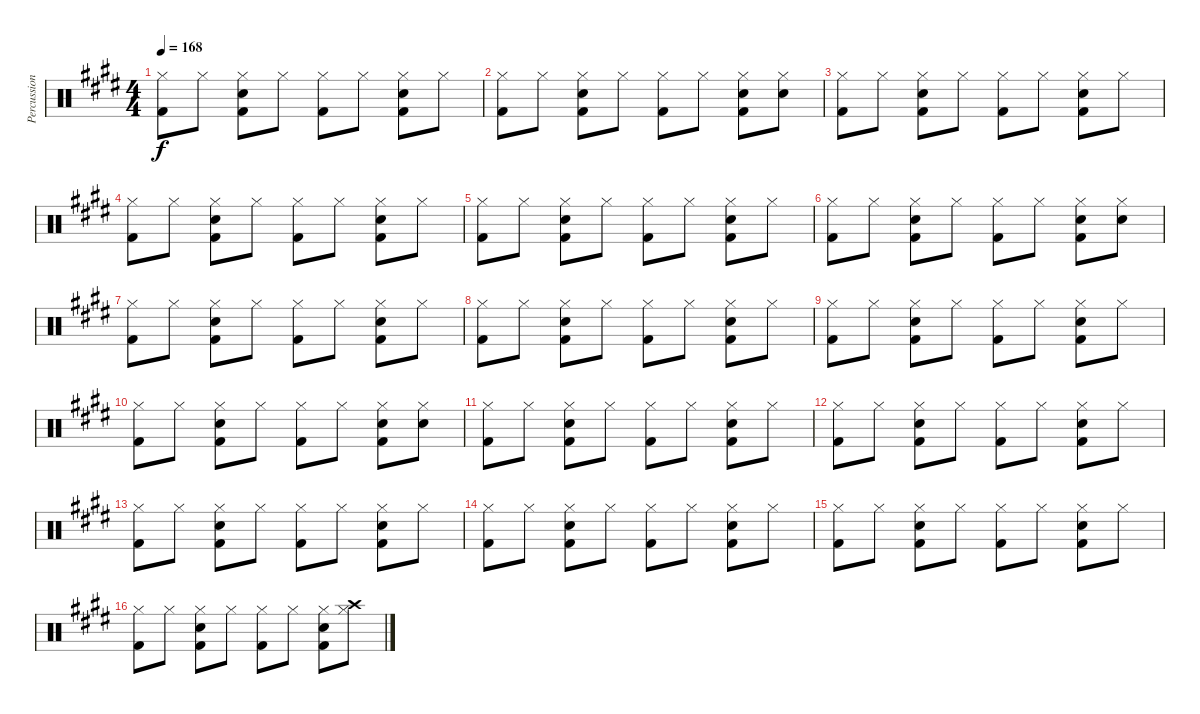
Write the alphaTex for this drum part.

\track ("Percussion" "Percussion") {instrument percussion}
\staff {score}
\articulation defaults
\ts (4 4)
\tempo 168
\clef neutral
\ks e
("Hi-Hat (closed)" "Kick (hit) 2").8{dy f} "Hi-Hat (closed)".8 ("Hi-Hat (closed)" "Snare (hit) 2" "Kick (hit) 2").8 "Hi-Hat (closed)".8 ("Hi-Hat (closed)" "Kick (hit) 2").8 "Hi-Hat (closed)".8 ("Hi-Hat (closed)" "Snare (hit) 2" "Kick (hit) 2").8 "Hi-Hat (closed)".8 |
("Hi-Hat (closed)" "Kick (hit) 2").8 "Hi-Hat (closed)".8 ("Hi-Hat (closed)" "Snare (hit) 2" "Kick (hit) 2").8 "Hi-Hat (closed)".8 ("Hi-Hat (closed)" "Kick (hit) 2").8 "Hi-Hat (closed)".8 ("Hi-Hat (closed)" "Snare (hit) 2" "Kick (hit) 2").8 ("Hi-Hat (closed)" "Snare (hit) 2").8 |
("Hi-Hat (closed)" "Kick (hit) 2").8 "Hi-Hat (closed)".8 ("Hi-Hat (closed)" "Snare (hit) 2" "Kick (hit) 2").8 "Hi-Hat (closed)".8 ("Hi-Hat (closed)" "Kick (hit) 2").8 "Hi-Hat (closed)".8 ("Hi-Hat (closed)" "Snare (hit) 2" "Kick (hit) 2").8 "Hi-Hat (closed)".8 |
("Hi-Hat (closed)" "Kick (hit) 2").8 "Hi-Hat (closed)".8 ("Hi-Hat (closed)" "Snare (hit) 2" "Kick (hit) 2").8 "Hi-Hat (closed)".8 ("Hi-Hat (closed)" "Kick (hit) 2").8 "Hi-Hat (closed)".8 ("Hi-Hat (closed)" "Snare (hit) 2" "Kick (hit) 2").8 "Hi-Hat (closed)".8 |
("Hi-Hat (closed)" "Kick (hit) 2").8 "Hi-Hat (closed)".8 ("Hi-Hat (closed)" "Snare (hit) 2" "Kick (hit) 2").8 "Hi-Hat (closed)".8 ("Hi-Hat (closed)" "Kick (hit) 2").8 "Hi-Hat (closed)".8 ("Hi-Hat (closed)" "Snare (hit) 2" "Kick (hit) 2").8 "Hi-Hat (closed)".8 |
("Hi-Hat (closed)" "Kick (hit) 2").8 "Hi-Hat (closed)".8 ("Hi-Hat (closed)" "Snare (hit) 2" "Kick (hit) 2").8 "Hi-Hat (closed)".8 ("Hi-Hat (closed)" "Kick (hit) 2").8 "Hi-Hat (closed)".8 ("Hi-Hat (closed)" "Snare (hit) 2" "Kick (hit) 2").8 ("Hi-Hat (closed)" "Snare (hit) 2").8 |
("Hi-Hat (closed)" "Kick (hit) 2").8 "Hi-Hat (closed)".8 ("Hi-Hat (closed)" "Snare (hit) 2" "Kick (hit) 2").8 "Hi-Hat (closed)".8 ("Hi-Hat (closed)" "Kick (hit) 2").8 "Hi-Hat (closed)".8 ("Hi-Hat (closed)" "Snare (hit) 2" "Kick (hit) 2").8 "Hi-Hat (closed)".8 |
("Hi-Hat (closed)" "Kick (hit) 2").8 "Hi-Hat (closed)".8 ("Hi-Hat (closed)" "Snare (hit) 2" "Kick (hit) 2").8 "Hi-Hat (closed)".8 ("Hi-Hat (closed)" "Kick (hit) 2").8 "Hi-Hat (closed)".8 ("Hi-Hat (closed)" "Snare (hit) 2" "Kick (hit) 2").8 "Hi-Hat (closed)".8 |
("Hi-Hat (closed)" "Kick (hit) 2").8 "Hi-Hat (closed)".8 ("Hi-Hat (closed)" "Snare (hit) 2" "Kick (hit) 2").8 "Hi-Hat (closed)".8 ("Hi-Hat (closed)" "Kick (hit) 2").8 "Hi-Hat (closed)".8 ("Hi-Hat (closed)" "Snare (hit) 2" "Kick (hit) 2").8 "Hi-Hat (closed)".8 |
("Hi-Hat (closed)" "Kick (hit) 2").8 "Hi-Hat (closed)".8 ("Hi-Hat (closed)" "Snare (hit) 2" "Kick (hit) 2").8 "Hi-Hat (closed)".8 ("Hi-Hat (closed)" "Kick (hit) 2").8 "Hi-Hat (closed)".8 ("Hi-Hat (closed)" "Snare (hit) 2" "Kick (hit) 2").8 ("Hi-Hat (closed)" "Snare (hit) 2").8 |
("Hi-Hat (closed)" "Kick (hit) 2").8 "Hi-Hat (closed)".8 ("Hi-Hat (closed)" "Snare (hit) 2" "Kick (hit) 2").8 "Hi-Hat (closed)".8 ("Hi-Hat (closed)" "Kick (hit) 2").8 "Hi-Hat (closed)".8 ("Hi-Hat (closed)" "Snare (hit) 2" "Kick (hit) 2").8 "Hi-Hat (closed)".8 |
("Hi-Hat (closed)" "Kick (hit) 2").8 "Hi-Hat (closed)".8 ("Hi-Hat (closed)" "Snare (hit) 2" "Kick (hit) 2").8 "Hi-Hat (closed)".8 ("Hi-Hat (closed)" "Kick (hit) 2").8 "Hi-Hat (closed)".8 ("Hi-Hat (closed)" "Snare (hit) 2" "Kick (hit) 2").8 "Hi-Hat (closed)".8 |
("Hi-Hat (closed)" "Kick (hit) 2").8 "Hi-Hat (closed)".8 ("Hi-Hat (closed)" "Snare (hit) 2" "Kick (hit) 2").8 "Hi-Hat (closed)".8 ("Hi-Hat (closed)" "Kick (hit) 2").8 "Hi-Hat (closed)".8 ("Hi-Hat (closed)" "Snare (hit) 2" "Kick (hit) 2").8 "Hi-Hat (closed)".8 |
("Hi-Hat (closed)" "Kick (hit) 2").8 "Hi-Hat (closed)".8 ("Hi-Hat (closed)" "Snare (hit) 2" "Kick (hit) 2").8 "Hi-Hat (closed)".8 ("Hi-Hat (closed)" "Kick (hit) 2").8 "Hi-Hat (closed)".8 ("Hi-Hat (closed)" "Snare (hit) 2" "Kick (hit) 2").8 "Hi-Hat (closed)".8 |
("Hi-Hat (closed)" "Kick (hit) 2").8 "Hi-Hat (closed)".8 ("Hi-Hat (closed)" "Snare (hit) 2" "Kick (hit) 2").8 "Hi-Hat (closed)".8 ("Hi-Hat (closed)" "Kick (hit) 2").8 "Hi-Hat (closed)".8 ("Hi-Hat (closed)" "Snare (hit) 2" "Kick (hit) 2").8 "Hi-Hat (closed)".8 |
("Hi-Hat (closed)" "Kick (hit) 2").8 "Hi-Hat (closed)".8 ("Hi-Hat (closed)" "Snare (hit) 2" "Kick (hit) 2").8 "Hi-Hat (closed)".8 ("Hi-Hat (closed)" "Kick (hit) 2").8 "Hi-Hat (closed)".8 ("Hi-Hat (closed)" "Snare (hit) 2" "Kick (hit) 2").8 ("Crash high (hit)" "Hi-Hat (closed)").8
